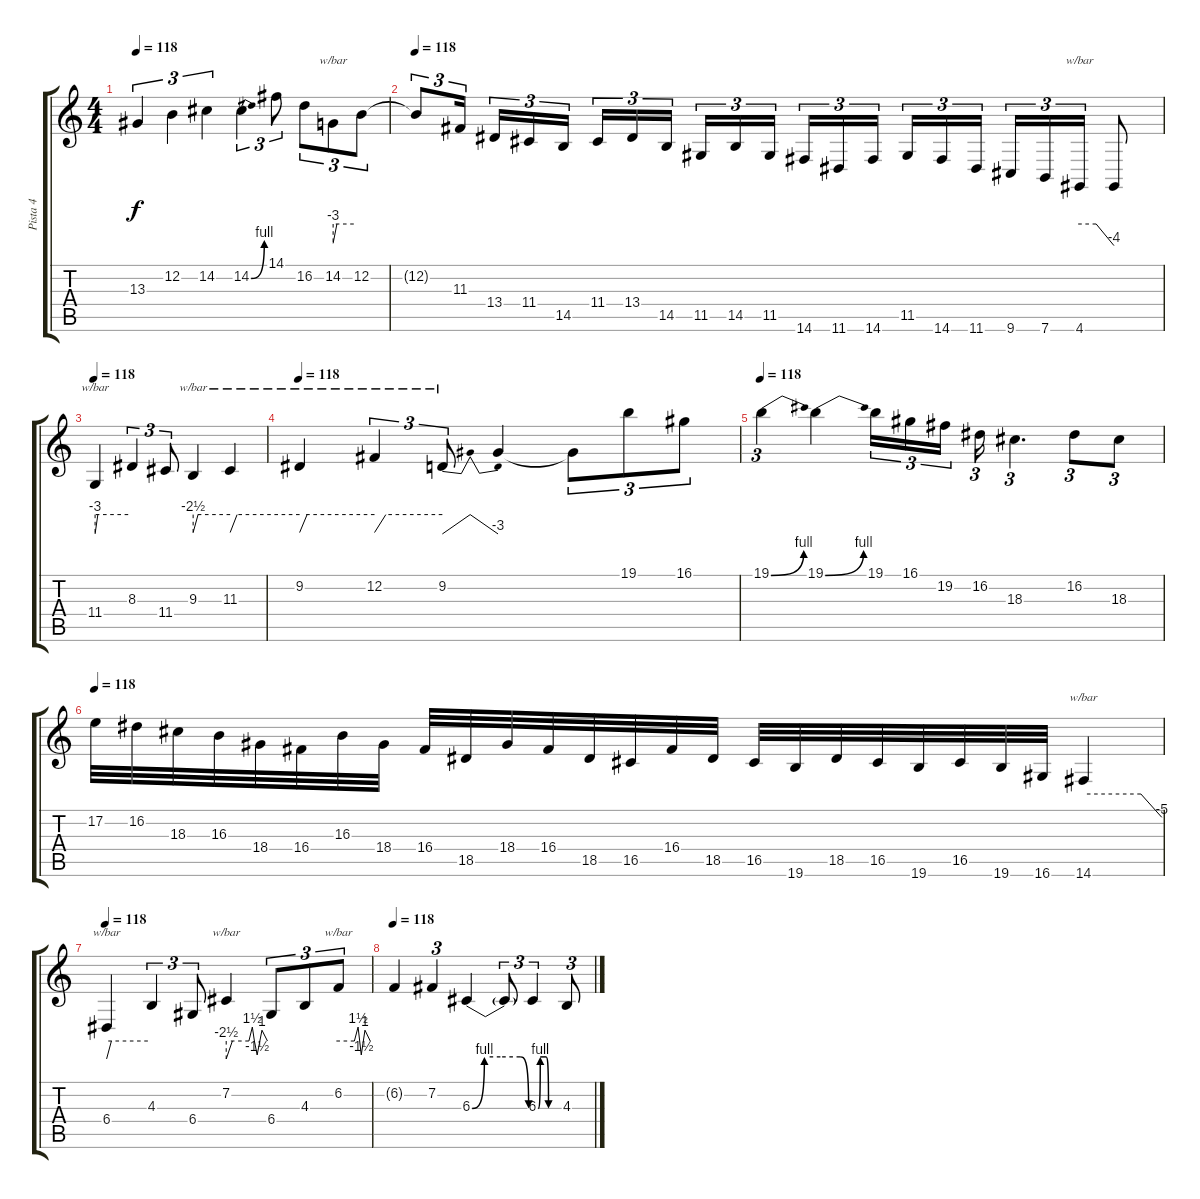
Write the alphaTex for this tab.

\track ("Pista 4" "Pista 4") {instrument rockorgan}
\staff {score tabs}
\tuning (E4 B3 G3 D3 A2 E2) {hide}
\ts (4 4)
\tempo 118
\clef g2
\ks c
13.3.4{tu (3 2) dy f} 12.2.4{tu (3 2)} 14.2.4{tu (3 2)} 14.2{be (bend 0 0 60 4)}.4{tu (3 2)} 14.1.8{tu (3 2)} 16.2.8{tu (3 2)} 14.2.8{tu (3 2) tbe (custom default 0 -12 11 0 60 0)} 12.2.8{tu (3 2)} |
\tempo 118
12.2{t}.8{tu (3 2)} 11.3.16{tu (3 2)} 13.4.16{tu (3 2)} 11.4.16{tu (3 2)} 14.5.16{tu (3 2)} 11.4.16{tu (3 2)} 13.4.16{tu (3 2)} 14.5.16{tu (3 2)} 11.5.16{tu (3 2)} 14.5.16{tu (3 2)} 11.5.16{tu (3 2)} 14.6.16{tu (3 2)} 11.6.16{tu (3 2)} 14.6.16{tu (3 2)} 11.5.16{tu (3 2)} 14.6.16{tu (3 2)} 11.6.16{tu (3 2)} 9.6.16{tu (3 2)} 7.6.16{tu (3 2)} 4.6.16{tu (3 2) tbe (custom default 0 0 29 0 60 -16)} 4.6{t}.8 |
\tempo 118
11.4.4{tbe (custom default 0 -12 5 0 60 0) instrument lead2sawtooth} 8.3.4{tu (3 2)} 11.4.8{tu (3 2)} 9.3.4{tbe (custom default 0 -10 8 0 60 0)} 11.3.4{tbe (custom default 0 -10 6 0 60 0)} |
\tempo 118
9.2.4{tbe (custom default 0 -10 6 0 60 0)} 12.2.4{tu (3 2) tbe (custom default 0 -10 10 0 60 0)} 9.2.8{tu (3 2) tbe (dip default 0 -12 4 0 53 0 60 -12)} 9.2{t}.4 9.2{t}.8{tu (3 2)} 19.1.8{tu (3 2)} 16.1.8{tu (3 2)} |
\tempo 118
19.1{be (bend 0 0 60 4)}.4{tu (3 2) instrument lead2sawtooth} 19.1{be (bend 0 0 60 4)}.4 19.1.16{tu (3 2)} 16.1.16{tu (3 2)} 19.2.16{tu (3 2)} 16.2.16{tu (3 2)} 18.3.4{d tu (3 2)} 16.2.8{tu (3 2)} 18.3.8{tu (3 2)} |
\tempo 118
17.2.32{instrument lead2sawtooth} 16.2.32 18.3.32 16.3.32 18.4.32 16.4.32 16.3.32 18.4.32 16.4.32 18.5.32 18.4.32 16.4.32 18.5.32 16.5.32 16.4.32 18.5.32 16.5.32 19.6.32 18.5.32 16.5.32 19.6.32 16.5.32 19.6.32 16.6.32 14.6.4{tbe (custom default 0 0 44 0 60 -20)} |
\tempo 118
6.4.4{tbe (custom default 0 -10 7 0 60 0) instrument lead2sawtooth} 4.3.4{tu (3 2)} 6.4.8{tu (3 2)} 7.2.4{tbe (custom default 0 -10 9 0 33 0 38 6 41 0 45 -6 52 4 60 0)} 6.4.8{tu (3 2)} 4.3.8{tu (3 2)} 6.2.8{tu (3 2) tbe (custom default 0 0 30 0 37 6 43 -6 50 4 60 0)} |
\tempo 118
6.2{t}.4{instrument lead2sawtooth} 7.2.4{tu (3 2)} 6.3{be (custom 0 0 13 4 30 4 51 4 60 0)}.4 6.3{t}.8{tu (3 2)} 6.3{be (custom 0 0 6 4 23 4 30 0 60 0)}.4{tu (3 2)} 4.3.8{tu (3 2)}
